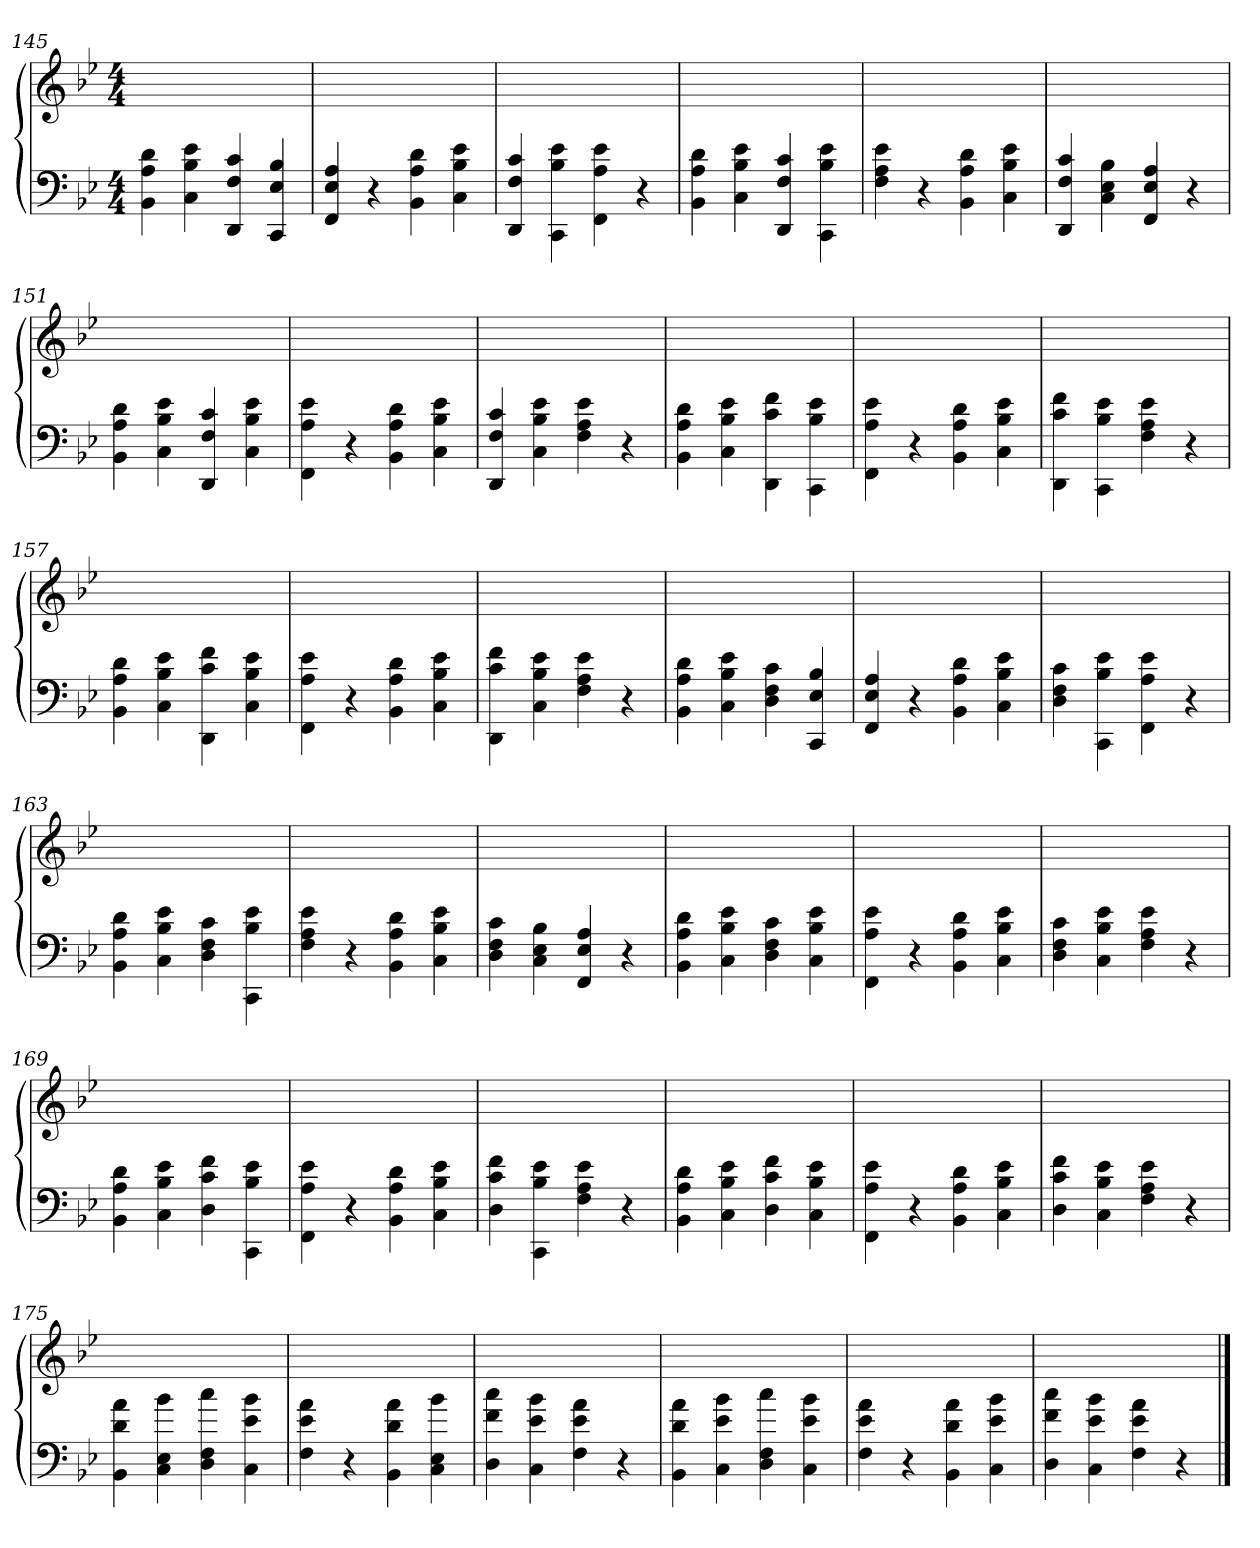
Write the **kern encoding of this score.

**kern	**kern
*part2	*part1
*staff2	*staff1
*clefF4	*clefG2
*k[b-e-]	*k[b-e-]
*B-:	*B-:
*M4/4	*M4/4
=145	=145
4BB- 4A 4d	1ryy
4C 4B- 4e-	.
4DD 4F 4c	.
4CC 4E- 4B-	.
=146	=146
4FF 4E- 4A	1ryy
4r	.
4BB- 4A 4d	.
4C 4B- 4e-	.
=147	=147
4DD 4F 4c	1ryy
4CC 4B- 4e-	.
4FF 4A 4e-	.
4r	.
=148	=148
4BB- 4A 4d	1ryy
4C 4B- 4e-	.
4DD 4F 4c	.
4CC 4B- 4e-	.
=149	=149
4F 4A 4e-	1ryy
4r	.
4BB- 4A 4d	.
4C 4B- 4e-	.
=150	=150
4DD 4F 4c	1ryy
4C 4E- 4B-	.
4FF 4E- 4A	.
4r	.
=151	=151
4BB- 4A 4d	1ryy
4C 4B- 4e-	.
4DD 4F 4c	.
4C 4B- 4e-	.
=152	=152
4FF 4A 4e-	1ryy
4r	.
4BB- 4A 4d	.
4C 4B- 4e-	.
=153	=153
4DD 4F 4c	1ryy
4C 4B- 4e-	.
4F 4A 4e-	.
4r	.
=154	=154
4BB- 4A 4d	1ryy
4C 4B- 4e-	.
4DD 4c 4f	.
4CC 4B- 4e-	.
=155	=155
4FF 4A 4e-	1ryy
4r	.
4BB- 4A 4d	.
4C 4B- 4e-	.
=156	=156
4DD 4c 4f	1ryy
4CC 4B- 4e-	.
4F 4A 4e-	.
4r	.
=157	=157
4BB- 4A 4d	1ryy
4C 4B- 4e-	.
4DD 4c 4f	.
4C 4B- 4e-	.
=158	=158
4FF 4A 4e-	1ryy
4r	.
4BB- 4A 4d	.
4C 4B- 4e-	.
=159	=159
4DD 4c 4f	1ryy
4C 4B- 4e-	.
4F 4A 4e-	.
4r	.
=160	=160
4BB- 4A 4d	1ryy
4C 4B- 4e-	.
4D 4F 4c	.
4CC 4E- 4B-	.
=161	=161
4FF 4E- 4A	1ryy
4r	.
4BB- 4A 4d	.
4C 4B- 4e-	.
=162	=162
4D 4F 4c	1ryy
4CC 4B- 4e-	.
4FF 4A 4e-	.
4r	.
=163	=163
4BB- 4A 4d	1ryy
4C 4B- 4e-	.
4D 4F 4c	.
4CC 4B- 4e-	.
=164	=164
4F 4A 4e-	1ryy
4r	.
4BB- 4A 4d	.
4C 4B- 4e-	.
=165	=165
4D 4F 4c	1ryy
4C 4E- 4B-	.
4FF 4E- 4A	.
4r	.
=166	=166
4BB- 4A 4d	1ryy
4C 4B- 4e-	.
4D 4F 4c	.
4C 4B- 4e-	.
=167	=167
4FF 4A 4e-	1ryy
4r	.
4BB- 4A 4d	.
4C 4B- 4e-	.
=168	=168
4D 4F 4c	1ryy
4C 4B- 4e-	.
4F 4A 4e-	.
4r	.
=169	=169
4BB- 4A 4d	1ryy
4C 4B- 4e-	.
4D 4c 4f	.
4CC 4B- 4e-	.
=170	=170
4FF 4A 4e-	1ryy
4r	.
4BB- 4A 4d	.
4C 4B- 4e-	.
=171	=171
4D 4c 4f	1ryy
4CC 4B- 4e-	.
4F 4A 4e-	.
4r	.
=172	=172
4BB- 4A 4d	1ryy
4C 4B- 4e-	.
4D 4c 4f	.
4C 4B- 4e-	.
=173	=173
4FF 4A 4e-	1ryy
4r	.
4BB- 4A 4d	.
4C 4B- 4e-	.
=174	=174
4D 4c 4f	1ryy
4C 4B- 4e-	.
4F 4A 4e-	.
4r	.
=175	=175
4BB- 4d 4a	1ryy
4C 4E- 4b-	.
4D 4F 4cc	.
4C 4e- 4b-	.
=176	=176
4F 4e- 4a	1ryy
4r	.
4BB- 4d 4a	.
4C 4E- 4b-	.
=177	=177
4D 4f 4cc	1ryy
4C 4e- 4b-	.
4F 4e- 4a	.
4r	.
=178	=178
4BB- 4d 4a	1ryy
4C 4e- 4b-	.
4D 4F 4cc	.
4C 4e- 4b-	.
=179	=179
4F 4e- 4a	1ryy
4r	.
4BB- 4d 4a	.
4C 4e- 4b-	.
=180	=180
4D 4f 4cc	1ryy
4C 4e- 4b-	.
4F 4e- 4a	.
4r	.
==	==
*-	*-
